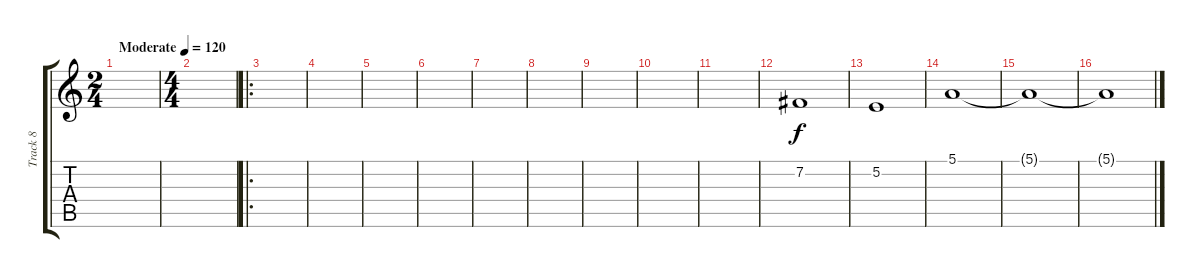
\track ("Track 8" "Track 8") {instrument clarinet}
\staff {score tabs}
\tuning (E4 B3 G3 D3 A2 E2) {hide}
\ts (2 4)
\tempo (120 "Moderate")
\clef g2
\ks c
|
\ts (4 4)
|
\ro
|
|
|
|
|
|
|
|
|
7.2.1 |
5.2.1 |
5.1.1 |
5.1{t}.1 |
5.1{t}.1
